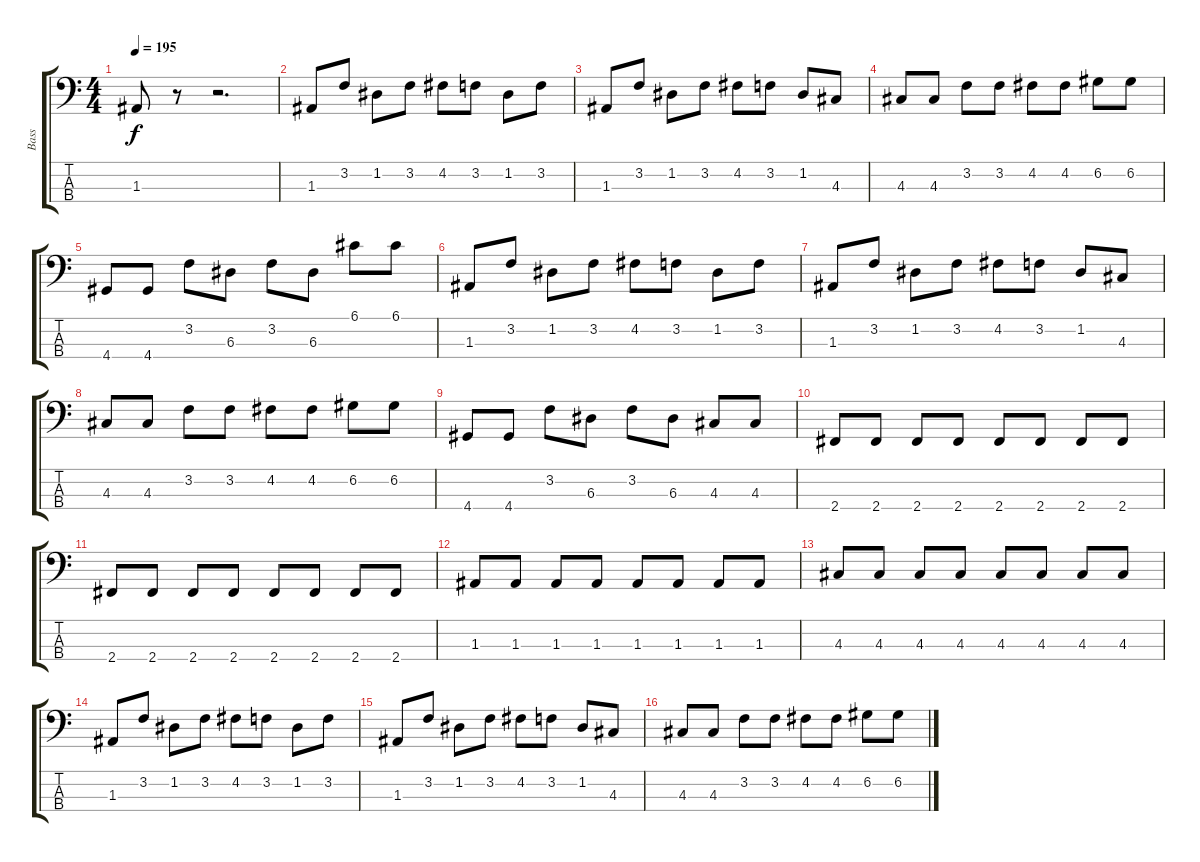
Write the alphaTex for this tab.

\track ("Bass" "Bass") {instrument electricbasspick}
\staff {score tabs}
\tuning (G2 D2 A1 E1) {hide}
\ts (4 4)
\tempo 195
\clef f4
\ks c
1.3.8{dy f} r.8 r.2{d} |
1.3.8 3.2.8 1.2.8 3.2.8 4.2.8 3.2.8 1.2.8 3.2.8 |
1.3.8 3.2.8 1.2.8 3.2.8 4.2.8 3.2.8 1.2.8 4.3.8 |
4.3.8 4.3.8 3.2.8 3.2.8 4.2.8 4.2.8 6.2.8 6.2.8 |
4.4.8 4.4.8 3.2.8 6.3.8 3.2.8 6.3.8 6.1.8 6.1.8 |
1.3.8 3.2.8 1.2.8 3.2.8 4.2.8 3.2.8 1.2.8 3.2.8 |
1.3.8 3.2.8 1.2.8 3.2.8 4.2.8 3.2.8 1.2.8 4.3.8 |
4.3.8 4.3.8 3.2.8 3.2.8 4.2.8 4.2.8 6.2.8 6.2.8 |
4.4.8 4.4.8 3.2.8 6.3.8 3.2.8 6.3.8 4.3.8 4.3.8 |
2.4.8 2.4.8 2.4.8 2.4.8 2.4.8 2.4.8 2.4.8 2.4.8 |
2.4.8 2.4.8 2.4.8 2.4.8 2.4.8 2.4.8 2.4.8 2.4.8 |
1.3.8 1.3.8 1.3.8 1.3.8 1.3.8 1.3.8 1.3.8 1.3.8 |
4.3.8 4.3.8 4.3.8 4.3.8 4.3.8 4.3.8 4.3.8 4.3.8 |
1.3.8 3.2.8 1.2.8 3.2.8 4.2.8 3.2.8 1.2.8 3.2.8 |
1.3.8 3.2.8 1.2.8 3.2.8 4.2.8 3.2.8 1.2.8 4.3.8 |
4.3.8 4.3.8 3.2.8 3.2.8 4.2.8 4.2.8 6.2.8 6.2.8
